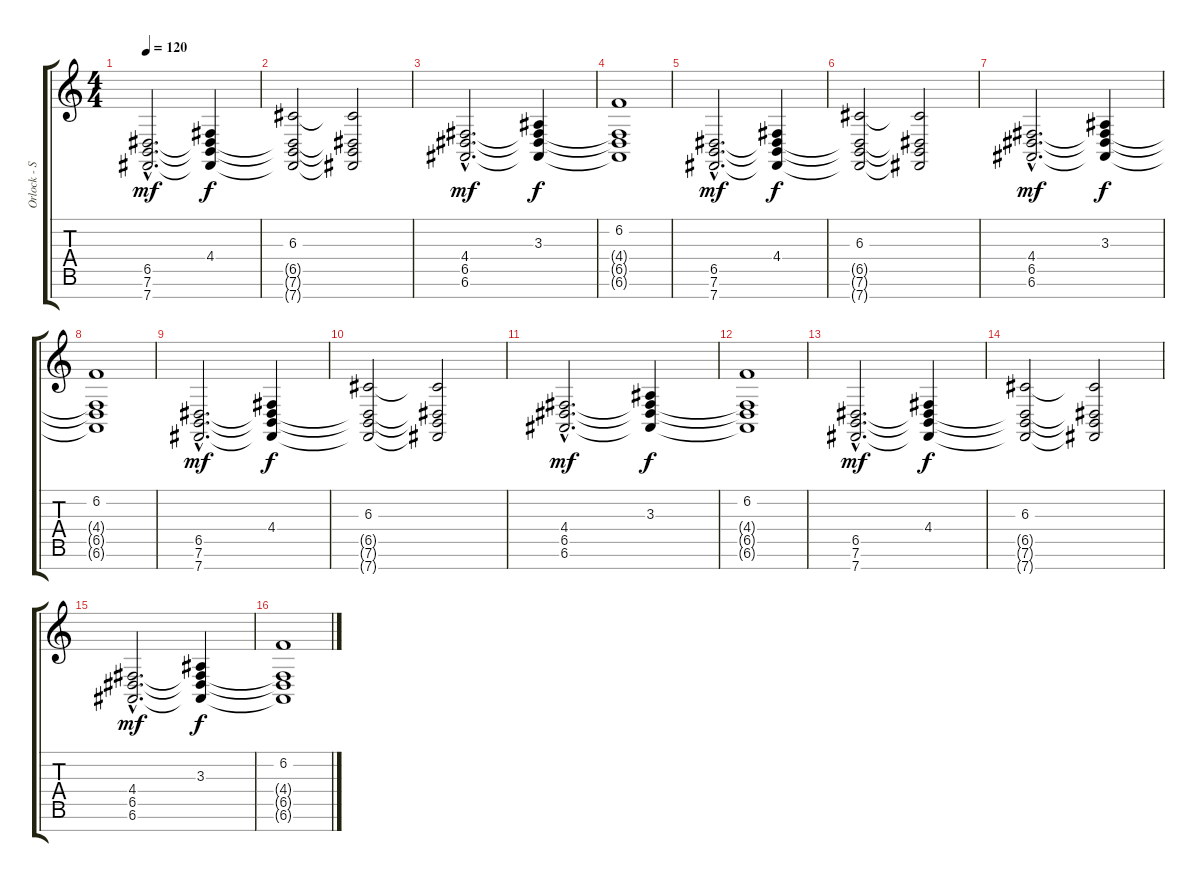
\track ("Orlock - Synth" "Orlock - S") {instrument stringensemble2}
\staff {score tabs}
\tuning (E4 B3 G3 D3 A2 E2 B1) {hide}
\ts (4 4)
\tempo 120
\clef g2
\ks c
(6.5{hac} 7.6{hac} 7.7{hac}).2{d dy mf} (4.4 6.5{t} 7.6{t} 7.7{t}).4{dy f} |
(6.3 6.5{t} 7.6{t} 7.7{t}).2 (6.3{t} 6.5{t} 7.6{t} 7.7{t}).2 |
(4.4{hac} 6.5{hac} 6.6{hac}).2{d dy mf} (3.3 4.4{t} 6.5{t} 6.6{t}).4{dy f} |
(6.2 4.4{t} 6.5{t} 6.6{t}).1 |
(6.5{hac} 7.6{hac} 7.7{hac}).2{d dy mf} (4.4 6.5{t} 7.6{t} 7.7{t}).4{dy f} |
(6.3 6.5{t} 7.6{t} 7.7{t}).2 (6.3{t} 6.5{t} 7.6{t} 7.7{t}).2 |
(4.4{hac} 6.5{hac} 6.6{hac}).2{d dy mf} (3.3 4.4{t} 6.5{t} 6.6{t}).4{dy f} |
(6.2 4.4{t} 6.5{t} 6.6{t}).1 |
(6.5{hac} 7.6{hac} 7.7{hac}).2{d dy mf} (4.4 6.5{t} 7.6{t} 7.7{t}).4{dy f} |
(6.3 6.5{t} 7.6{t} 7.7{t}).2 (6.3{t} 6.5{t} 7.6{t} 7.7{t}).2 |
(4.4{hac} 6.5{hac} 6.6{hac}).2{d dy mf} (3.3 4.4{t} 6.5{t} 6.6{t}).4{dy f} |
(6.2 4.4{t} 6.5{t} 6.6{t}).1 |
(6.5{hac} 7.6{hac} 7.7{hac}).2{d dy mf} (4.4 6.5{t} 7.6{t} 7.7{t}).4{dy f} |
(6.3 6.5{t} 7.6{t} 7.7{t}).2 (6.3{t} 6.5{t} 7.6{t} 7.7{t}).2 |
(4.4{hac} 6.5{hac} 6.6{hac}).2{d dy mf} (3.3 4.4{t} 6.5{t} 6.6{t}).4{dy f} |
(6.2 4.4{t} 6.5{t} 6.6{t}).1
